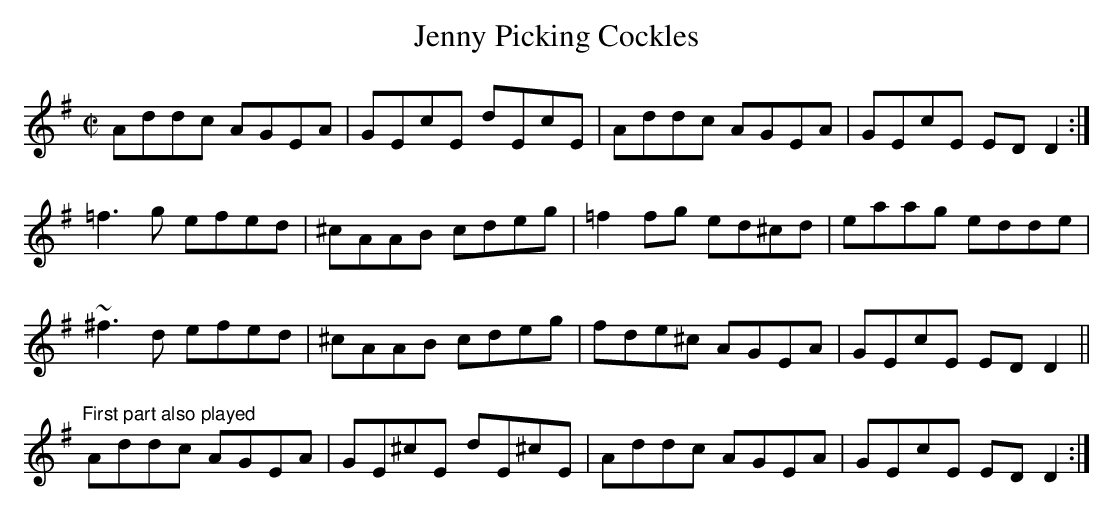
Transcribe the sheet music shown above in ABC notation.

X:1
T:Jenny Picking Cockles
M:C|
K:Dmix
Addc AGEA|GEcE dEcE|Addc AGEA|GEcE EDD2:|
=f3g efed|^cAAB cdeg|=f2fg ed^cd|eaag edde|
~^f3d efed|^cAAB cdeg|fde^c AGEA|GEcE EDD2||
"First part also played"
Addc AGEA|GE^cE dE^cE|Addc AGEA|GEcE EDD2:|
